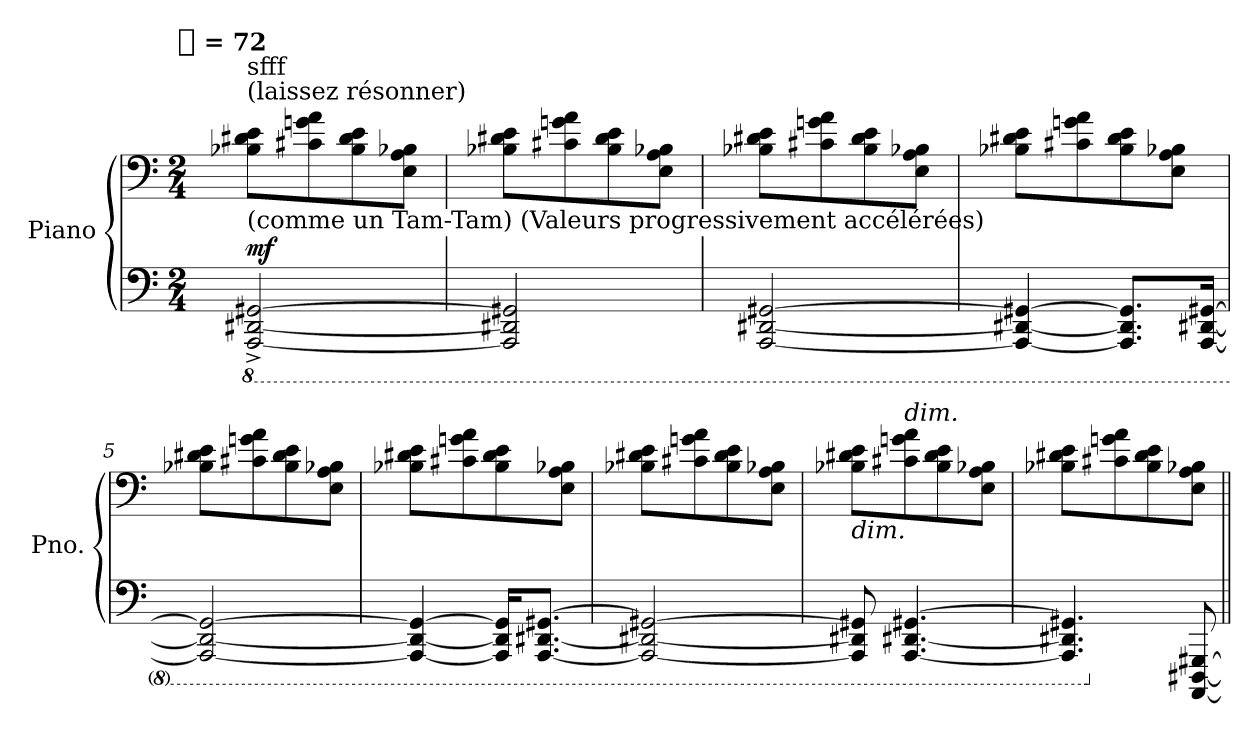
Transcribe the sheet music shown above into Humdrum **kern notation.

**kern	**kern	**dynam
*part1	*part1	*part1
*staff2	*staff1	*staff1/2
*I"Piano	*	*
*I'Pno.	*	*
*clefF4	*clefF4	*
*k[]	*k[]	*
*C:	*C:	*
!!LO:TX:omd:t=[quarter] = 72
*M2/4	*M2/4	*
*MM72	*MM72	*
*8ba	*	*
=1	=1	=1
!	!LO:TX:a:t=(laissez résonner)	!
!	!LO:TX:b:t=(comme un Tam-Tam) (Valeurs progressivement accélérées)	!
!	!LO:TX:a:t=sfff	!
[2AAAA^ [2DDD#X^ [2GGG#X^	8B-X 8d#X 8eL	mf
.	8c#X 8gn 8a	.
.	8B- 8d# 8e	.
.	8E 8A 8B-XJ	.
=2	=2	=2
2AAAA] 2DDD#X] 2GGG#X]	8B-X 8d#X 8eL	.
.	8c#X 8gn 8a	.
.	8B- 8d# 8e	.
.	8E 8A 8B-XJ	.
=3	=3	=3
[2AAAA [2DDD#X [2GGG#X	8B-X 8d#X 8eL	.
.	8c#X 8gn 8a	.
.	8B- 8d# 8e	.
.	8E 8A 8B-XJ	.
=4	=4	=4
4AAAA_ 4DDD#X_ 4GGG#X_	8B-X 8d#X 8eL	.
.	8c#X 8gn 8a	.
8.AAAA] 8.DDD#] 8.GGG#]L	8B- 8d# 8e	.
.	8E 8A 8B-XJ	.
[16AAAA [16DDD#X [16GGG#XJk	.	.
=5	=5	=5
2AAAA_ 2DDD#_ 2GGG#_	8B-X 8d#X 8eL	.
.	8c#X 8gn 8a	.
.	8B- 8d# 8e	.
.	8E 8A 8B-XJ	.
=6	=6	=6
4AAAA_ 4DDD#_ 4GGG#_	8B-X 8d#X 8eL	.
.	8c#X 8gn 8a	.
16AAAA] 16DDD#] 16GGG#]KL	8B- 8d# 8e	.
[8.AAAA [8.DDD#X [8.GGG#XJ	.	.
.	8E 8A 8B-XJ	.
=7	=7	=7
2AAAA_ 2DDD#X_ 2GGG#X_	8B-X 8d#X 8eL	.
.	8c#X 8gn 8a	.
.	8B- 8d# 8e	.
.	8E 8A 8B-XJ	.
=8	=8	=8
!	!LO:TX:b:i:t=dim.	!
8AAAA] 8DDD#X] 8GGG#X]	8B-X 8d#X 8eL	.
!	!LO:TX:a:i:t=dim.	!
[4.AAAA [4.DDD#X [4.GGG#X	8c#X 8gn 8a	.
.	8B- 8d# 8e	.
.	8E 8A 8B-XJ	.
=9	=9	=9
4.AAAA] 4.DDD#X] 4.GGG#X]	8B-X 8d#X 8eL	.
.	8c#X 8gn 8a	.
.	8B- 8d# 8e	.
*X8ba	*	*
[8AAAA [8DDD#X [8GGG#X	8E 8A 8B-XJ	.
=||	=||	=||
*-	*-	*-
